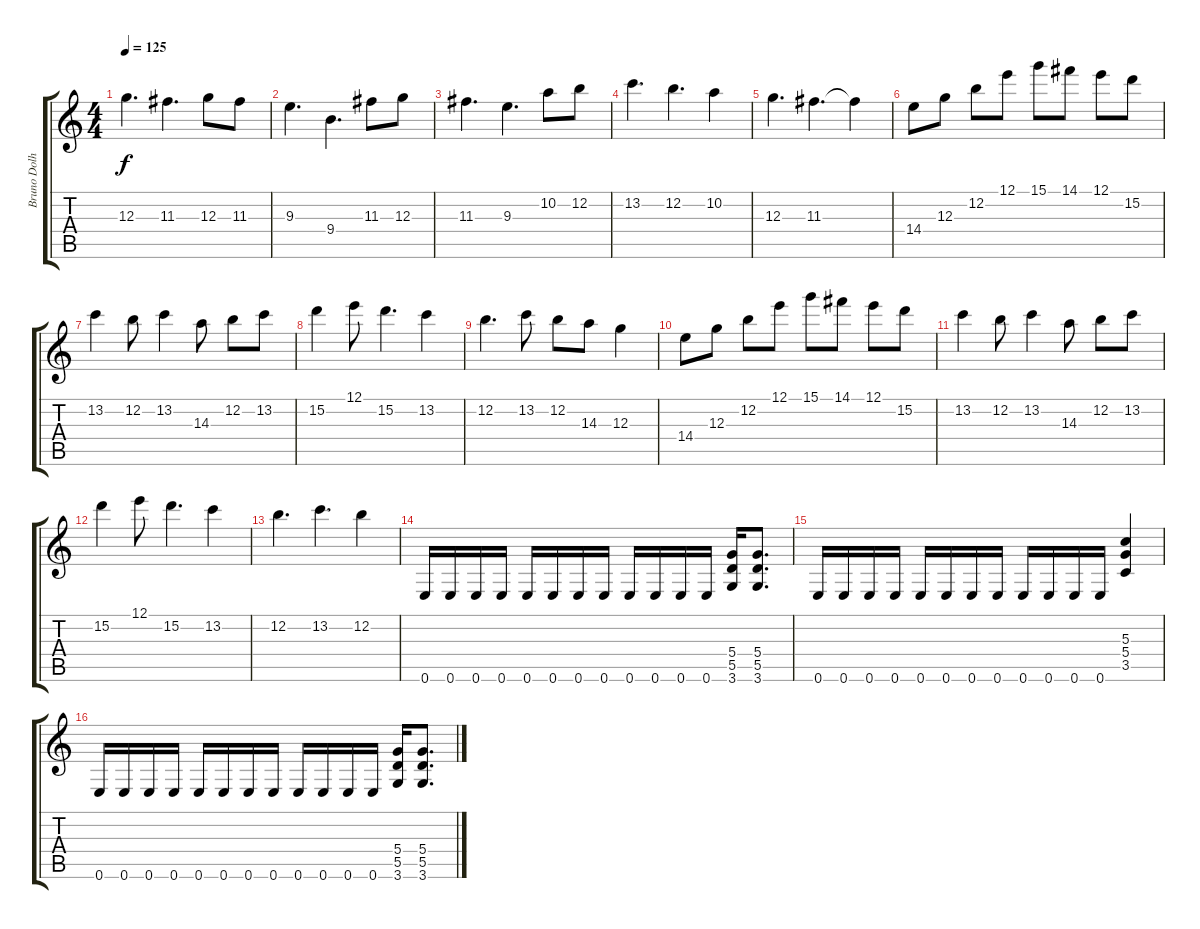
\track ("Bruno Dolheguy" "Bruno Dolh") {instrument overdrivenguitar}
\staff {score tabs}
\tuning (E4 B3 G3 D3 A2 E2) {hide}
\ts (4 4)
\tempo 125
\clef g2
\ks c
12.3.4{d dy f} 11.3.4{d} 12.3.8 11.3.8 |
9.3.4{d} 9.4.4{d} 11.3.8 12.3.8 |
11.3.4{d} 9.3.4{d} 10.2.8 12.2.8 |
13.2.4{d} 12.2.4{d} 10.2.4 |
12.3.4{d} 11.3.4{d} 11.3{t}.4 |
14.4.8 12.3.8 12.2.8 12.1.8 15.1.8 14.1.8 12.1.8 15.2.8 |
13.2.4 12.2.8 13.2.4 14.3.8 12.2.8 13.2.8 |
15.2.4 12.1.8 15.2.4{d} 13.2.4 |
12.2.4{d} 13.2.8 12.2.8 14.3.8 12.3.4 |
14.4.8 12.3.8 12.2.8 12.1.8 15.1.8 14.1.8 12.1.8 15.2.8 |
13.2.4 12.2.8 13.2.4 14.3.8 12.2.8 13.2.8 |
15.2.4 12.1.8 15.2.4{d} 13.2.4 |
12.2.4{d} 13.2.4{d} 12.2.4 |
0.6.16 0.6.16 0.6.16 0.6.16 0.6.16 0.6.16 0.6.16 0.6.16 0.6.16 0.6.16 0.6.16 0.6.16 (5.4 5.5 3.6).16 (5.4 5.5 3.6).8{d} |
0.6.16 0.6.16 0.6.16 0.6.16 0.6.16 0.6.16 0.6.16 0.6.16 0.6.16 0.6.16 0.6.16 0.6.16 (5.3 5.4 3.5).4 |
0.6.16 0.6.16 0.6.16 0.6.16 0.6.16 0.6.16 0.6.16 0.6.16 0.6.16 0.6.16 0.6.16 0.6.16 (5.4 5.5 3.6).16 (5.4 5.5 3.6).8{d}
